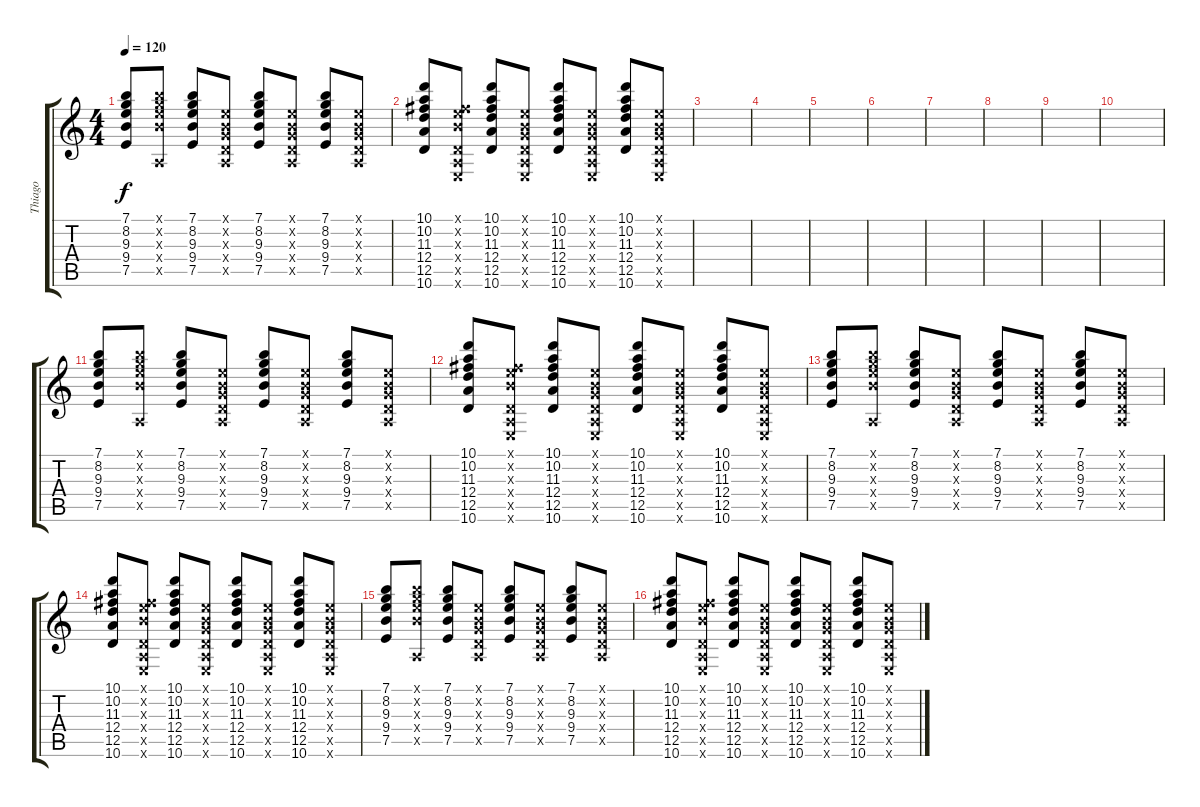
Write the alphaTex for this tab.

\track ("Thiago" "Thiago") {instrument electricguitarclean}
\staff {score tabs}
\tuning (E4 B3 G3 D3 A2 E2) {hide}
\ts (4 4)
\tempo 120
\clef g2
\ks c
(7.1 8.2 9.3 9.4 7.5).8{dy f} (7.1{x} 8.2{x} 9.3{x} 9.4{x} 0.5{x}).8 (7.1 8.2 9.3 9.4 7.5).8 (0.1{x} 0.2{x} 0.3{x} 0.4{x} 0.5{x}).8 (7.1 8.2 9.3 9.4 7.5).8 (0.1{x} 0.2{x} 0.3{x} 0.4{x} 0.5{x}).8 (7.1 8.2 9.3 9.4 7.5).8 (0.1{x} 0.2{x} 0.3{x} 0.4{x} 0.5{x}).8 |
(10.1 10.2 11.3 12.4 12.5 10.6).8 (0.1{x} 0.2{x} 11.3{x} 0.4{x} 0.5{x} 0.6{x}).8 (10.1 10.2 11.3 12.4 12.5 10.6).8 (0.1{x} 0.2{x} 0.3{x} 0.4{x} 0.5{x} 0.6{x}).8 (10.1 10.2 11.3 12.4 12.5 10.6).8 (0.1{x} 0.2{x} 0.3{x} 0.4{x} 0.5{x} 0.6{x}).8 (10.1 10.2 11.3 12.4 12.5 10.6).8 (0.1{x} 0.2{x} 0.3{x} 0.4{x} 0.5{x} 0.6{x}).8 |
|
|
|
|
|
|
|
|
(7.1 8.2 9.3 9.4 7.5).8 (7.1{x} 8.2{x} 9.3{x} 9.4{x} 0.5{x}).8 (7.1 8.2 9.3 9.4 7.5).8 (0.1{x} 0.2{x} 0.3{x} 0.4{x} 0.5{x}).8 (7.1 8.2 9.3 9.4 7.5).8 (0.1{x} 0.2{x} 0.3{x} 0.4{x} 0.5{x}).8 (7.1 8.2 9.3 9.4 7.5).8 (0.1{x} 0.2{x} 0.3{x} 0.4{x} 0.5{x}).8 |
(10.1 10.2 11.3 12.4 12.5 10.6).8 (0.1{x} 0.2{x} 11.3{x} 0.4{x} 0.5{x} 0.6{x}).8 (10.1 10.2 11.3 12.4 12.5 10.6).8 (0.1{x} 0.2{x} 0.3{x} 0.4{x} 0.5{x} 0.6{x}).8 (10.1 10.2 11.3 12.4 12.5 10.6).8 (0.1{x} 0.2{x} 0.3{x} 0.4{x} 0.5{x} 0.6{x}).8 (10.1 10.2 11.3 12.4 12.5 10.6).8 (0.1{x} 0.2{x} 0.3{x} 0.4{x} 0.5{x} 0.6{x}).8 |
(7.1 8.2 9.3 9.4 7.5).8 (7.1{x} 8.2{x} 9.3{x} 9.4{x} 0.5{x}).8 (7.1 8.2 9.3 9.4 7.5).8 (0.1{x} 0.2{x} 0.3{x} 0.4{x} 0.5{x}).8 (7.1 8.2 9.3 9.4 7.5).8 (0.1{x} 0.2{x} 0.3{x} 0.4{x} 0.5{x}).8 (7.1 8.2 9.3 9.4 7.5).8 (0.1{x} 0.2{x} 0.3{x} 0.4{x} 0.5{x}).8 |
(10.1 10.2 11.3 12.4 12.5 10.6).8 (0.1{x} 0.2{x} 11.3{x} 0.4{x} 0.5{x} 0.6{x}).8 (10.1 10.2 11.3 12.4 12.5 10.6).8 (0.1{x} 0.2{x} 0.3{x} 0.4{x} 0.5{x} 0.6{x}).8 (10.1 10.2 11.3 12.4 12.5 10.6).8 (0.1{x} 0.2{x} 0.3{x} 0.4{x} 0.5{x} 0.6{x}).8 (10.1 10.2 11.3 12.4 12.5 10.6).8 (0.1{x} 0.2{x} 0.3{x} 0.4{x} 0.5{x} 0.6{x}).8 |
(7.1 8.2 9.3 9.4 7.5).8 (7.1{x} 8.2{x} 9.3{x} 9.4{x} 0.5{x}).8 (7.1 8.2 9.3 9.4 7.5).8 (0.1{x} 0.2{x} 0.3{x} 0.4{x} 0.5{x}).8 (7.1 8.2 9.3 9.4 7.5).8 (0.1{x} 0.2{x} 0.3{x} 0.4{x} 0.5{x}).8 (7.1 8.2 9.3 9.4 7.5).8 (0.1{x} 0.2{x} 0.3{x} 0.4{x} 0.5{x}).8 |
(10.1 10.2 11.3 12.4 12.5 10.6).8 (0.1{x} 0.2{x} 11.3{x} 0.4{x} 0.5{x} 0.6{x}).8 (10.1 10.2 11.3 12.4 12.5 10.6).8 (0.1{x} 0.2{x} 0.3{x} 0.4{x} 0.5{x} 0.6{x}).8 (10.1 10.2 11.3 12.4 12.5 10.6).8 (0.1{x} 0.2{x} 0.3{x} 0.4{x} 0.5{x} 0.6{x}).8 (10.1 10.2 11.3 12.4 12.5 10.6).8 (0.1{x} 0.2{x} 0.3{x} 0.4{x} 0.5{x} 0.6{x}).8
